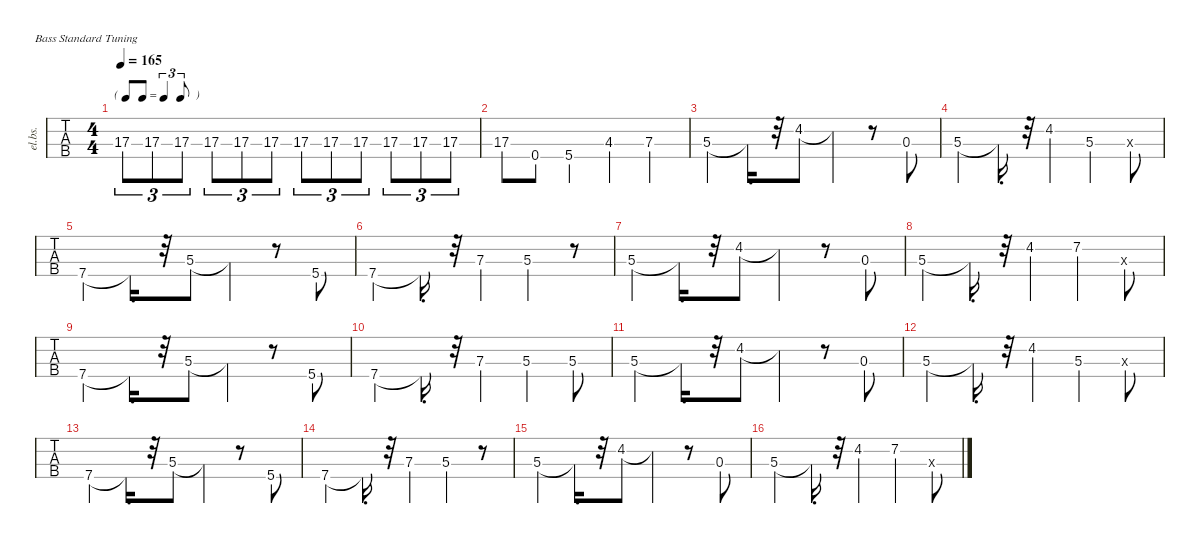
\defaultSystemsLayout 4
\hideDynamics
\bracketExtendMode nobrackets
\track ("Electric Bass" "el.bs.") {instrument electricbassfinger}
\staff {tabs}
\tuning (G2 D2 A1 E1)
\ts (4 4)
\tf triplet8th
\tempo 165
\clef f4
\ks c
17.3.8{tu (3 2) dy mf} 17.3.8{tu (3 2)} 17.3.8{tu (3 2)} 17.3.8{tu (3 2)} 17.3.8{tu (3 2)} 17.3.8{tu (3 2)} 17.3.8{tu (3 2)} 17.3.8{tu (3 2)} 17.3.8{tu (3 2)} 17.3.8{tu (3 2)} 17.3.8{tu (3 2)} 17.3.8{tu (3 2)} |
17.3.8 0.4.8 5.4.4 4.3{acc #}.4 7.3.4 |
5.3.4 5.3{t}.16{d} r.32 4.2{acc #}.8 4.2{t acc #}.4 r.8 0.3.8 |
5.3.4 5.3{t}.16{d} r.32 4.2{st acc #}.4 5.3{st}.4 0.3{x}.8 |
7.4.4 7.4{t}.16{d} r.32 5.3.8 5.3{t}.4 r.8 5.4.8 |
7.4.4 7.4{t}.16{d} r.32 7.3{st}.4 5.3{st}.4 r.8 |
5.3.4 5.3{t}.16{d} r.32 4.2{acc #}.8 4.2{t acc #}.4 r.8 0.3.8 |
5.3.4 5.3{t}.16{d} r.32 4.2{st acc #}.4 7.2{st}.4 0.3{x}.8 |
7.4.4 7.4{t}.16{d} r.32 5.3.8 5.3{t}.4 r.8 5.4.8 |
7.4.4 7.4{t}.16{d} r.32 7.3{st}.4 5.3{st}.4 5.3.8 |
5.3.4 5.3{t}.16{d} r.32 4.2{acc #}.8 4.2{t acc #}.4 r.8 0.3.8 |
5.3.4 5.3{t}.16{d} r.32 4.2{st acc #}.4 5.3{st}.4 0.3{x}.8 |
7.4.4 7.4{t}.16{d} r.32 5.3.8 5.3{t}.4 r.8 5.4.8 |
7.4.4 7.4{t}.16{d} r.32 7.3{st}.4 5.3{st}.4 r.8 |
5.3.4 5.3{t}.16{d} r.32 4.2{acc #}.8 4.2{t acc #}.4 r.8 0.3.8 |
5.3.4 5.3{t}.16{d} r.32 4.2{st acc #}.4 7.2{st}.4 0.3{x}.8
